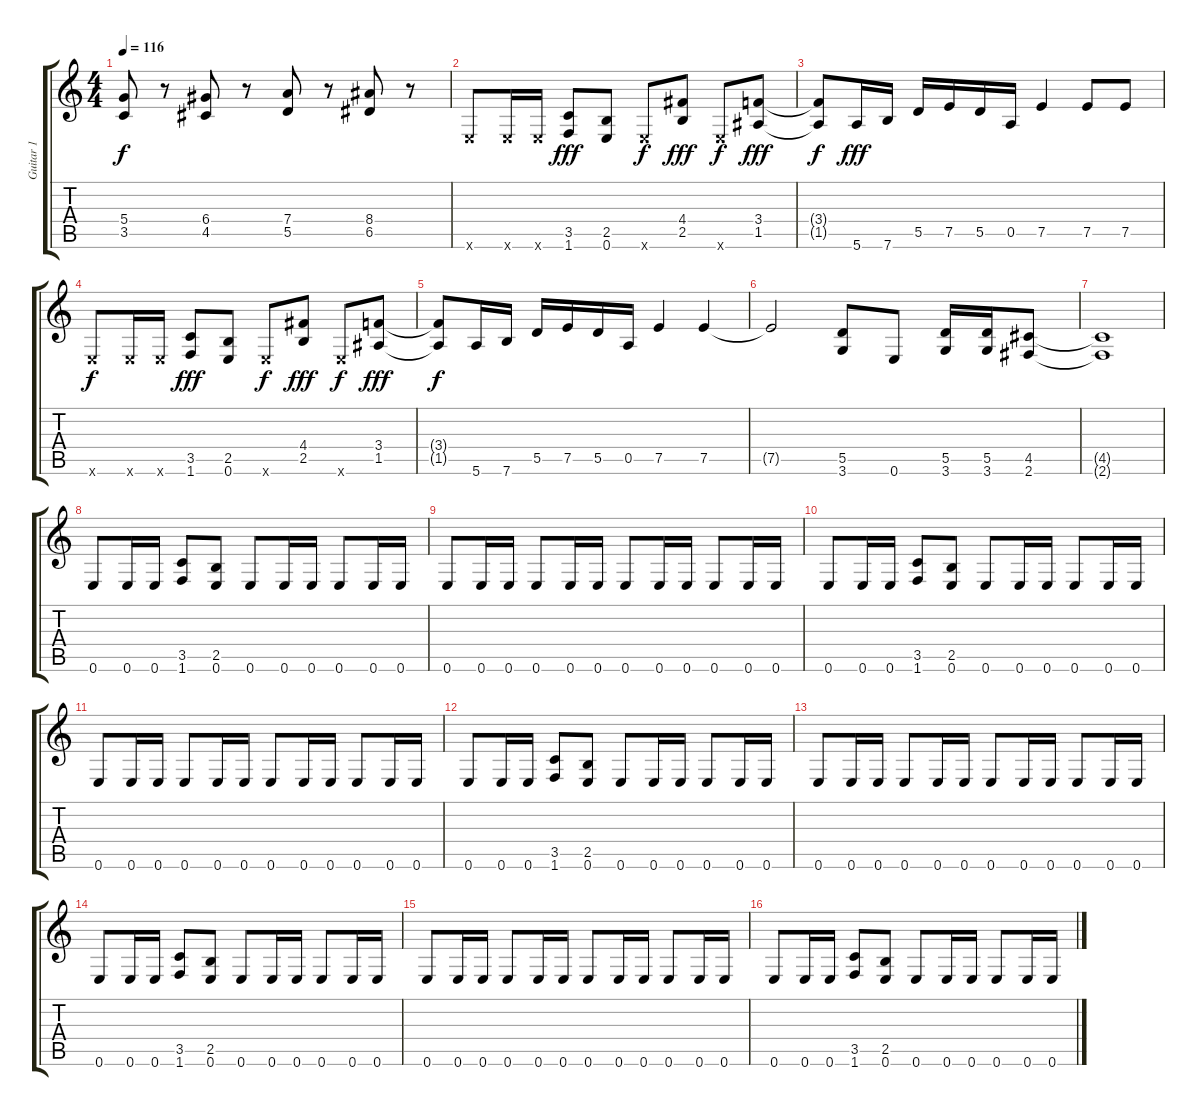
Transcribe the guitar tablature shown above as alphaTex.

\track ("Guitar 1" "Guitar 1") {instrument overdrivenguitar}
\staff {score tabs}
\tuning (E4 B3 G3 D3 A2 E2) {hide}
\ts (4 4)
\tempo 116
\clef g2
\ks c
(5.4 3.5).8{dy f} r.8 (6.4 4.5).8 r.8 (7.4 5.5).8 r.8 (8.4 6.5).8 r.8 |
0.6{x}.8 0.6{x}.16 0.6{x}.16 (3.5 1.6).8{dy fff} (2.5 0.6).8 0.6{x}.8{dy f} (4.4 2.5).8{dy fff} 0.6{x}.8{dy f} (3.4 1.5).8{dy fff} |
(3.4{t} 1.5{t}).8{dy f} 5.6.16{dy fff} 7.6.16 5.5.16 7.5.16 5.5.16 0.5.16 7.5.4 7.5.8 7.5.8 |
0.6{x}.8{dy f} 0.6{x}.16 0.6{x}.16 (3.5 1.6).8{dy fff} (2.5 0.6).8 0.6{x}.8{dy f} (4.4 2.5).8{dy fff} 0.6{x}.8{dy f} (3.4 1.5).8{dy fff} |
(3.4{t} 1.5{t}).8{dy f} 5.6.16 7.6.16 5.5.16 7.5.16 5.5.16 0.5.16 7.5.4 7.5.4 |
7.5{t}.2 (5.5 3.6).8 0.6.8 (5.5 3.6).16 (5.5 3.6).16 (4.5 2.6).8 |
(4.5{t} 2.6{t}).1 |
0.6.8{volume 16} 0.6.16 0.6.16 (3.5 1.6).8 (2.5 0.6).8 0.6.8 0.6.16 0.6.16 0.6.8 0.6.16 0.6.16 |
0.6.8 0.6.16 0.6.16 0.6.8 0.6.16 0.6.16 0.6.8 0.6.16 0.6.16 0.6.8 0.6.16 0.6.16 |
0.6.8 0.6.16 0.6.16 (3.5 1.6).8 (2.5 0.6).8 0.6.8 0.6.16 0.6.16 0.6.8 0.6.16 0.6.16 |
0.6.8 0.6.16 0.6.16 0.6.8 0.6.16 0.6.16 0.6.8 0.6.16 0.6.16 0.6.8 0.6.16 0.6.16 |
0.6.8 0.6.16 0.6.16 (3.5 1.6).8 (2.5 0.6).8 0.6.8 0.6.16 0.6.16 0.6.8 0.6.16 0.6.16 |
0.6.8 0.6.16 0.6.16 0.6.8 0.6.16 0.6.16 0.6.8 0.6.16 0.6.16 0.6.8 0.6.16 0.6.16 |
0.6.8 0.6.16 0.6.16 (3.5 1.6).8 (2.5 0.6).8 0.6.8 0.6.16 0.6.16 0.6.8 0.6.16 0.6.16 |
0.6.8 0.6.16 0.6.16 0.6.8 0.6.16 0.6.16 0.6.8 0.6.16 0.6.16 0.6.8 0.6.16 0.6.16 |
0.6.8 0.6.16 0.6.16 (3.5 1.6).8 (2.5 0.6).8 0.6.8 0.6.16 0.6.16 0.6.8 0.6.16 0.6.16
